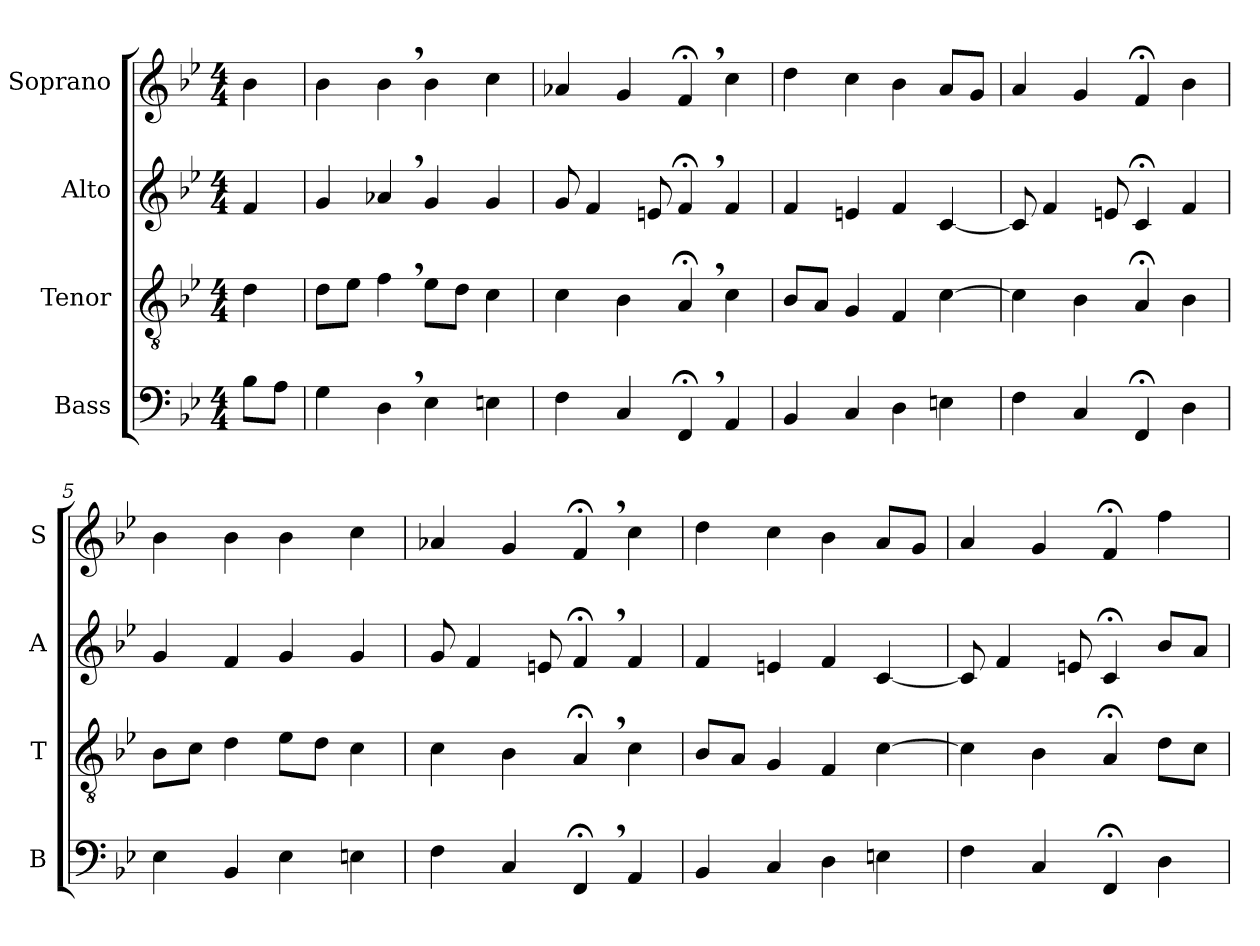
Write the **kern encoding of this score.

**kern	**kern	**kern	**kern
*part4	*part3	*part2	*part1
*staff4	*staff3	*staff2	*staff1
*I"Bass	*I"Tenor	*I"Alto	*I"Soprano
*I'B	*I'T	*I'A	*I'S
*clefF4	*clefGv2	*clefG2	*clefG2
*k[b-e-]	*k[b-e-]	*k[b-e-]	*k[b-e-]
*M4/4	*M4/4	*M4/4	*M4/4
=	=	=	=
8B-\L	4d\	4f/	4b-\
8A\J	.	.	.
=1	=1	=1	=1
4G\	8d\L	4g/	4b-\
.	8e-\J	.	.
4D,\	4f,\	4a-X,/	4b-,\
4E-\	8e-\L	4g/	4b-\
.	8d\J	.	.
4En\	4c\	4g/	4cc\
=2	=2	=2	=2
4F\	4c\	8g/	4a-X/
.	.	4f/	.
4C/	4B-\	.	4g/
.	.	8en/	.
4FF;<,/	4A;<,/	4f;<,/	4f;<,/
4AA/	4c\	4f/	4cc\
=3	=3	=3	=3
4BB-/	8B-/L	4f/	4dd\
.	8A/J	.	.
4C/	4G/	4en/	4cc\
4D\	4F/	4f/	4b-\
4En\	[4c\	[4c/	8a/L
.	.	.	8g/J
=4	=4	=4	=4
4F\	4c\]	8c/]	4a/
.	.	4f/	.
4C/	4B-\	.	4g/
.	.	8en/	.
4FF;</	4A;</	4c;</	4f;</
4D\	4B-\	4f/	4b-\
=5	=5	=5	=5
4E-\	8B-\L	4g/	4b-\
.	8c\J	.	.
4BB-/	4d\	4f/	4b-\
4E-\	8e-\L	4g/	4b-\
.	8d\J	.	.
4En\	4c\	4g/	4cc\
=6	=6	=6	=6
4F\	4c\	8g/	4a-X/
.	.	4f/	.
4C/	4B-\	.	4g/
.	.	8en/	.
4FF;<,/	4A;<,/	4f;<,/	4f;<,/
4AA/	4c\	4f/	4cc\
=7	=7	=7	=7
4BB-/	8B-/L	4f/	4dd\
.	8A/J	.	.
4C/	4G/	4en/	4cc\
4D\	4F/	4f/	4b-\
4En\	[4c\	[4c/	8a/L
.	.	.	8g/J
=8	=8	=8	=8
4F\	4c\]	8c/]	4a/
.	.	4f/	.
4C/	4B-\	.	4g/
.	.	8en/	.
4FF;</	4A;</	4c;</	4f;</
4D\	8d\L	8b-/L	4ff\
.	8c\J	8a/J	.
=	=	=	=
*-	*-	*-	*-
